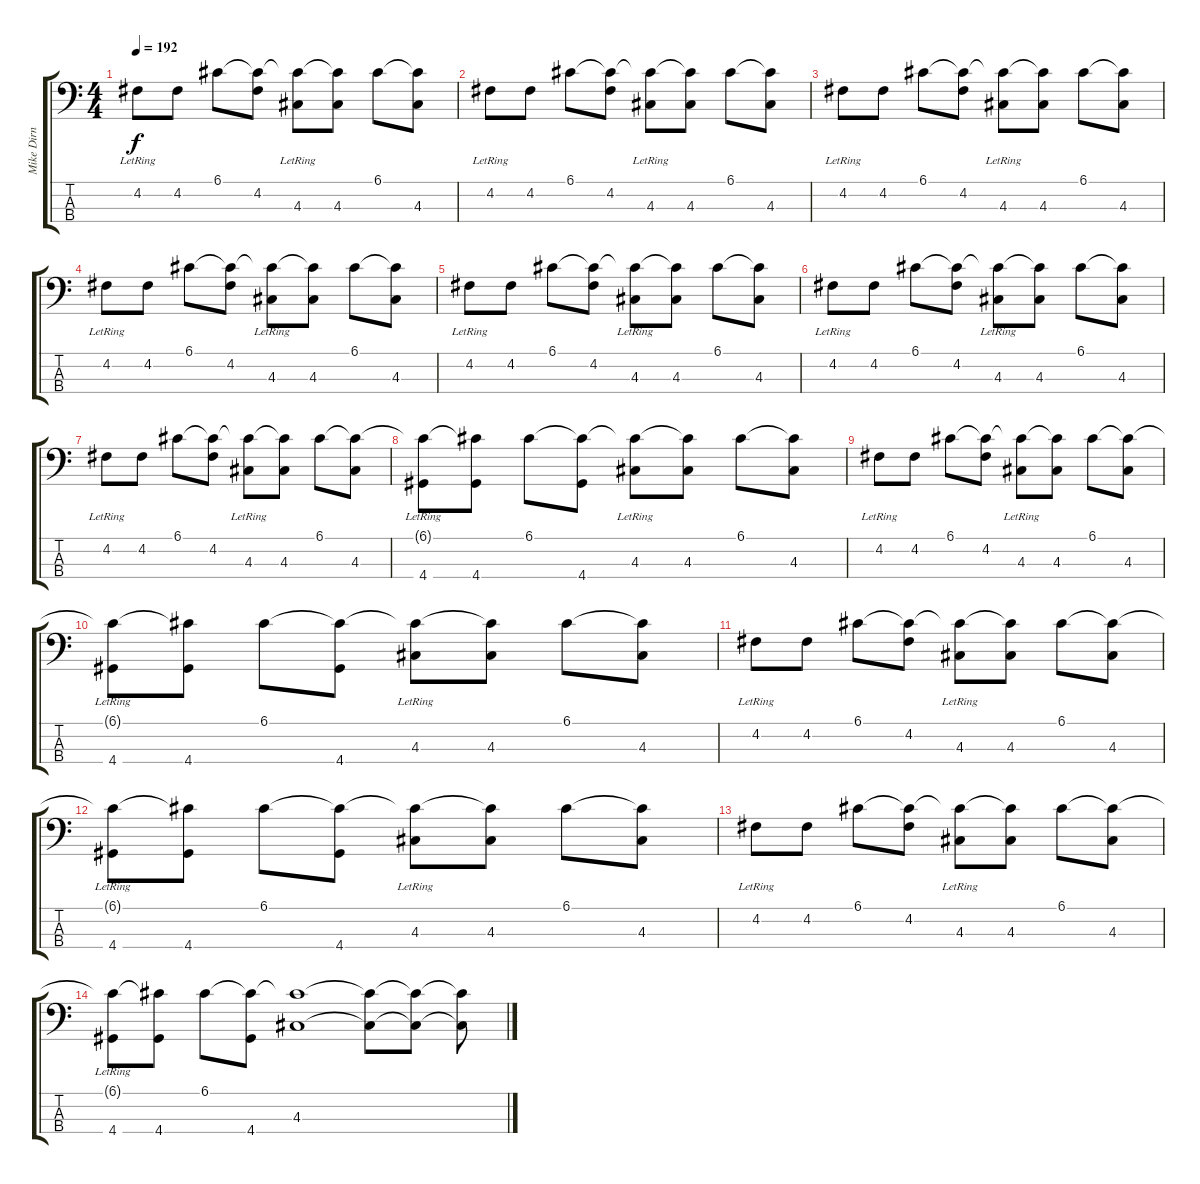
\track (" Mike Dirnt" " Mike Dirn") {solo instrument electricbassfinger}
\staff {score tabs}
\tuning (G2 D2 A1 E1) {hide}
\ts (4 4)
\tempo 192
\clef f4
\ks c
4.2{lr}.8{dy f} 4.2.8 6.1.8 (6.1{t} 4.2).8 (6.1{t} 4.3{lr}).8 (6.1{t} 4.3).8 6.1.8 (6.1{t} 4.3).8 |
4.2{lr}.8 4.2.8 6.1.8 (6.1{t} 4.2).8 (6.1{t} 4.3{lr}).8 (6.1{t} 4.3).8 6.1.8 (6.1{t} 4.3).8 |
4.2{lr}.8 4.2.8 6.1.8 (6.1{t} 4.2).8 (6.1{t} 4.3{lr}).8 (6.1{t} 4.3).8 6.1.8 (6.1{t} 4.3).8 |
4.2{lr}.8 4.2.8 6.1.8 (6.1{t} 4.2).8 (6.1{t} 4.3{lr}).8 (6.1{t} 4.3).8 6.1.8 (6.1{t} 4.3).8 |
4.2{lr}.8 4.2.8 6.1.8 (6.1{t} 4.2).8 (6.1{t} 4.3{lr}).8 (6.1{t} 4.3).8 6.1.8 (6.1{t} 4.3).8 |
4.2{lr}.8 4.2.8 6.1.8 (6.1{t} 4.2).8 (6.1{t} 4.3{lr}).8 (6.1{t} 4.3).8 6.1.8 (6.1{t} 4.3).8 |
4.2{lr}.8 4.2.8 6.1.8 (6.1{t} 4.2).8 (6.1{t} 4.3{lr}).8 (6.1{t} 4.3).8 6.1.8 (6.1{t} 4.3).8 |
(6.1{t} 4.4{lr}).8 (6.1{t} 4.4).8 6.1.8 (6.1{t} 4.4).8 (6.1{t} 4.3{lr}).8 (6.1{t} 4.3).8 6.1.8 (6.1{t} 4.3).8 |
4.2{lr}.8 4.2.8 6.1.8 (6.1{t} 4.2).8 (6.1{t} 4.3{lr}).8 (6.1{t} 4.3).8 6.1.8 (6.1{t} 4.3).8 |
(6.1{t} 4.4{lr}).8 (6.1{t} 4.4).8 6.1.8 (6.1{t} 4.4).8 (6.1{t} 4.3{lr}).8 (6.1{t} 4.3).8 6.1.8 (6.1{t} 4.3).8 |
4.2{lr}.8 4.2.8 6.1.8 (6.1{t} 4.2).8 (6.1{t} 4.3{lr}).8 (6.1{t} 4.3).8 6.1.8 (6.1{t} 4.3).8 |
(6.1{t} 4.4{lr}).8 (6.1{t} 4.4).8 6.1.8 (6.1{t} 4.4).8 (6.1{t} 4.3{lr}).8 (6.1{t} 4.3).8 6.1.8 (6.1{t} 4.3).8 |
4.2{lr}.8 4.2.8 6.1.8 (6.1{t} 4.2).8 (6.1{t} 4.3{lr}).8 (6.1{t} 4.3).8 6.1.8 (6.1{t} 4.3).8 |
(6.1{t} 4.4{lr}).8 (6.1{t} 4.4).8 6.1.8 (6.1{t} 4.4).8 (6.1{t} 4.3).1 (6.1{t} 4.3{t}).8 (6.1{t} 4.3{t}).8 (6.1{t} 4.3{t}).8
